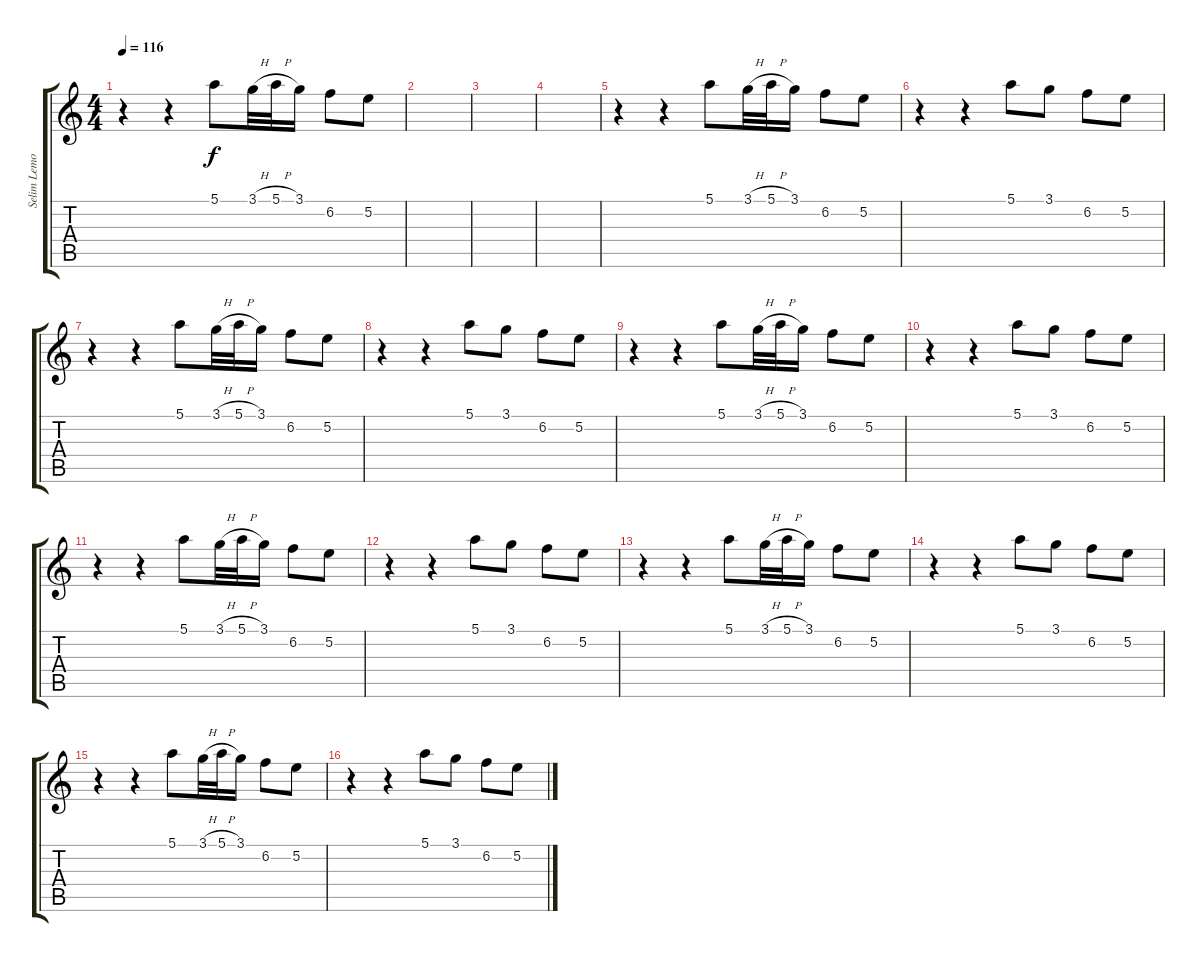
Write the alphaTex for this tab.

\track ("Selim Lemouchi (Lead Guitar)" "Selim Lemo") {instrument acousticguitarsteel}
\staff {score tabs}
\tuning (E4 B3 G3 D3 A2 E2) {hide}
\ts (4 4)
\tempo 116
\clef g2
\ks c
r.4{dy f} r.4 5.1.8 3.1{h}.32 5.1{h}.32 3.1.16 6.2.8 5.2.8 |
|
|
|
r.4 r.4 5.1.8 3.1{h}.32 5.1{h}.32 3.1.16 6.2.8 5.2.8 |
r.4 r.4 5.1.8 3.1.8 6.2.8 5.2.8 |
r.4 r.4 5.1.8 3.1{h}.32 5.1{h}.32 3.1.16 6.2.8 5.2.8 |
r.4 r.4 5.1.8 3.1.8 6.2.8 5.2.8 |
r.4 r.4 5.1.8 3.1{h}.32 5.1{h}.32 3.1.16 6.2.8 5.2.8 |
r.4 r.4 5.1.8 3.1.8 6.2.8 5.2.8 |
r.4 r.4 5.1.8 3.1{h}.32 5.1{h}.32 3.1.16 6.2.8 5.2.8 |
r.4 r.4 5.1.8 3.1.8 6.2.8 5.2.8 |
r.4 r.4 5.1.8 3.1{h}.32 5.1{h}.32 3.1.16 6.2.8 5.2.8 |
r.4 r.4 5.1.8 3.1.8 6.2.8 5.2.8 |
r.4 r.4 5.1.8 3.1{h}.32 5.1{h}.32 3.1.16 6.2.8 5.2.8 |
r.4 r.4 5.1.8 3.1.8 6.2.8 5.2.8
